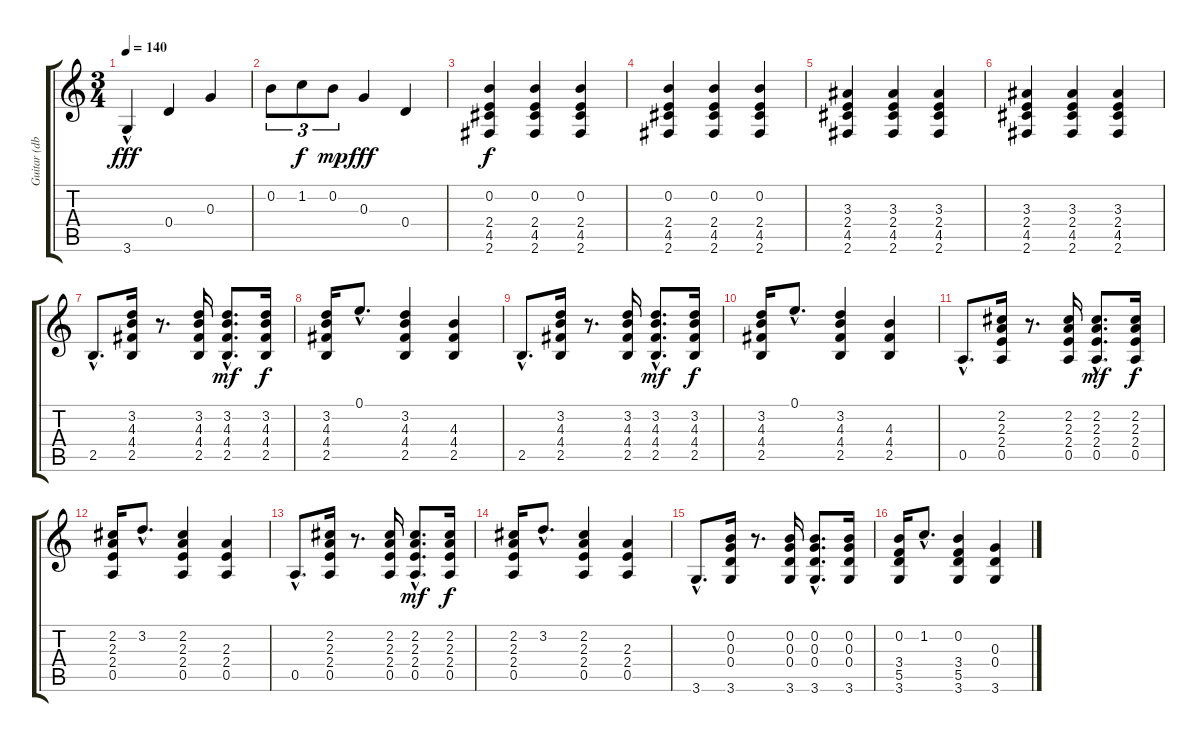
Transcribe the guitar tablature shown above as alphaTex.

\track ("Guitar (dbl track)" "Guitar (db") {instrument distortionguitar}
\staff {score tabs}
\tuning (E4 B3 G3 D3 A2 E2) {hide}
\ts (3 4)
\tempo 140
\clef g2
\ks c
3.6{hac}.4{dy fff} 0.4.4 0.3.4 |
0.2.8{tu (3 2)} 1.2.8{tu (3 2) dy f} 0.2.8{tu (3 2) dy mp} 0.3.4{dy fff} 0.4.4 |
(0.2 2.4 4.5 2.6).4{dy f} (0.2 2.4 4.5 2.6).4 (0.2 2.4 4.5 2.6).4 |
(0.2 2.4 4.5 2.6).4 (0.2 2.4 4.5 2.6).4 (0.2 2.4 4.5 2.6).4 |
(3.3 2.4 4.5 2.6).4 (3.3 2.4 4.5 2.6).4 (3.3 2.4 4.5 2.6).4 |
(3.3 2.4 4.5 2.6).4 (3.3 2.4 4.5 2.6).4 (3.3 2.4 4.5 2.6).4 |
2.5{hac}.8{d} (3.2 4.3 4.4 2.5).16 r.8{d} (3.2 4.3 4.4 2.5).16 (3.2{hac} 4.3{hac} 4.4{hac} 2.5{hac}).8{d dy mf} (3.2 4.3 4.4 2.5).16{dy f} |
(3.2 4.3 4.4 2.5).16 0.1{hac}.8{d} (3.2 4.3 4.4 2.5).4 (4.3 4.4 2.5).4 |
2.5{hac}.8{d} (3.2 4.3 4.4 2.5).16 r.8{d} (3.2 4.3 4.4 2.5).16 (3.2{hac} 4.3{hac} 4.4{hac} 2.5{hac}).8{d dy mf} (3.2 4.3 4.4 2.5).16{dy f} |
(3.2 4.3 4.4 2.5).16 0.1{hac}.8{d} (3.2 4.3 4.4 2.5).4 (4.3 4.4 2.5).4 |
0.5{hac}.8{d} (2.2 2.3 2.4 0.5).16 r.8{d} (2.2 2.3 2.4 0.5).16 (2.2{hac} 2.3{hac} 2.4{hac} 0.5{hac}).8{d dy mf} (2.2 2.3 2.4 0.5).16{dy f} |
(2.2 2.3 2.4 0.5).16 3.2{hac}.8{d} (2.2 2.3 2.4 0.5).4 (2.3 2.4 0.5).4 |
0.5{hac}.8{d} (2.2 2.3 2.4 0.5).16 r.8{d} (2.2 2.3 2.4 0.5).16 (2.2{hac} 2.3{hac} 2.4{hac} 0.5{hac}).8{d dy mf} (2.2 2.3 2.4 0.5).16{dy f} |
(2.2 2.3 2.4 0.5).16 3.2{hac}.8{d} (2.2 2.3 2.4 0.5).4 (2.3 2.4 0.5).4 |
3.6{hac}.8{d} (0.2 0.3 0.4 3.6).16 r.8{d} (0.2 0.3 0.4 3.6).16 (0.2{hac} 0.3{hac} 0.4{hac} 3.6{hac}).8{d} (0.2 0.3 0.4 3.6).16 |
(0.2 3.4 5.5 3.6).16 1.2{hac}.8{d} (0.2 3.4 5.5 3.6).4 (0.3 0.4 3.6).4
